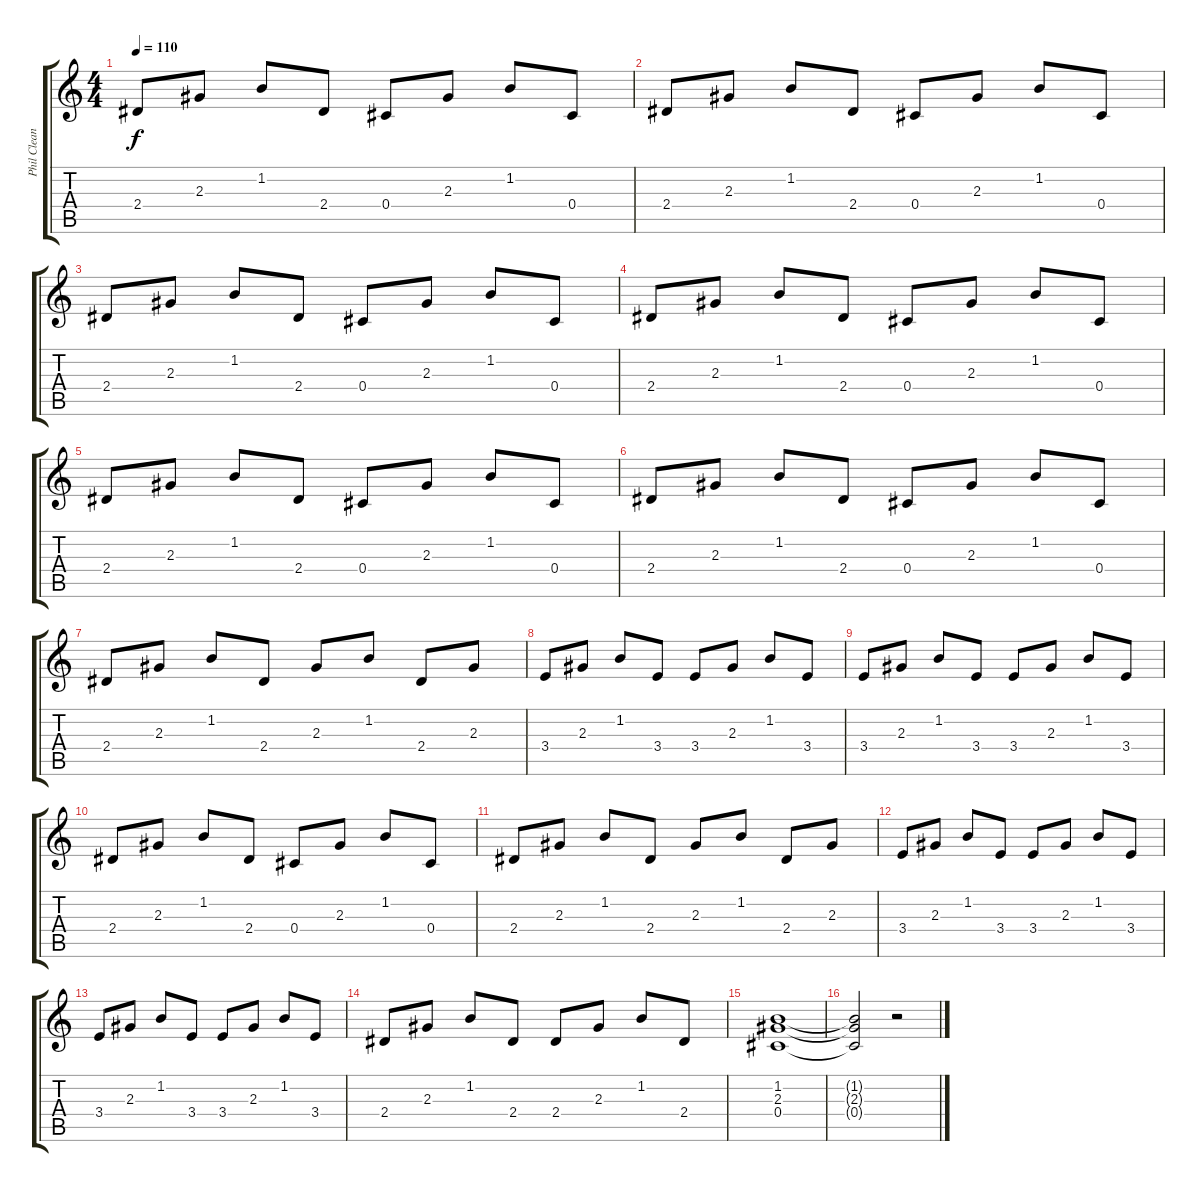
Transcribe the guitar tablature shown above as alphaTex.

\track ("Phil Clean" "Phil Clean") {instrument electricguitarclean}
\staff {score tabs}
\tuning (Eb4 Bb3 Gb3 Db3 Ab2 Eb2) {hide}
\ts (4 4)
\tempo 110
\clef g2
\ks c
2.4.8{dy f} 2.3.8 1.2.8 2.4.8 0.4.8 2.3.8 1.2.8 0.4.8 |
2.4.8 2.3.8 1.2.8 2.4.8 0.4.8 2.3.8 1.2.8 0.4.8 |
2.4.8 2.3.8 1.2.8 2.4.8 0.4.8 2.3.8 1.2.8 0.4.8 |
2.4.8 2.3.8 1.2.8 2.4.8 0.4.8 2.3.8 1.2.8 0.4.8 |
2.4.8 2.3.8 1.2.8 2.4.8 0.4.8 2.3.8 1.2.8 0.4.8 |
2.4.8 2.3.8 1.2.8 2.4.8 0.4.8 2.3.8 1.2.8 0.4.8 |
2.4.8 2.3.8 1.2.8 2.4.8 2.3.8 1.2.8 2.4.8 2.3.8 |
3.4.8 2.3.8 1.2.8 3.4.8 3.4.8 2.3.8 1.2.8 3.4.8 |
3.4.8 2.3.8 1.2.8 3.4.8 3.4.8 2.3.8 1.2.8 3.4.8 |
2.4.8 2.3.8 1.2.8 2.4.8 0.4.8 2.3.8 1.2.8 0.4.8 |
2.4.8 2.3.8 1.2.8 2.4.8 2.3.8 1.2.8 2.4.8 2.3.8 |
3.4.8 2.3.8 1.2.8 3.4.8 3.4.8 2.3.8 1.2.8 3.4.8 |
3.4.8 2.3.8 1.2.8 3.4.8 3.4.8 2.3.8 1.2.8 3.4.8 |
2.4.8 2.3.8 1.2.8 2.4.8 2.4.8 2.3.8 1.2.8 2.4.8 |
(1.2 2.3 0.4).1 |
(1.2{t} 2.3{t} 0.4{t}).2 r.2
